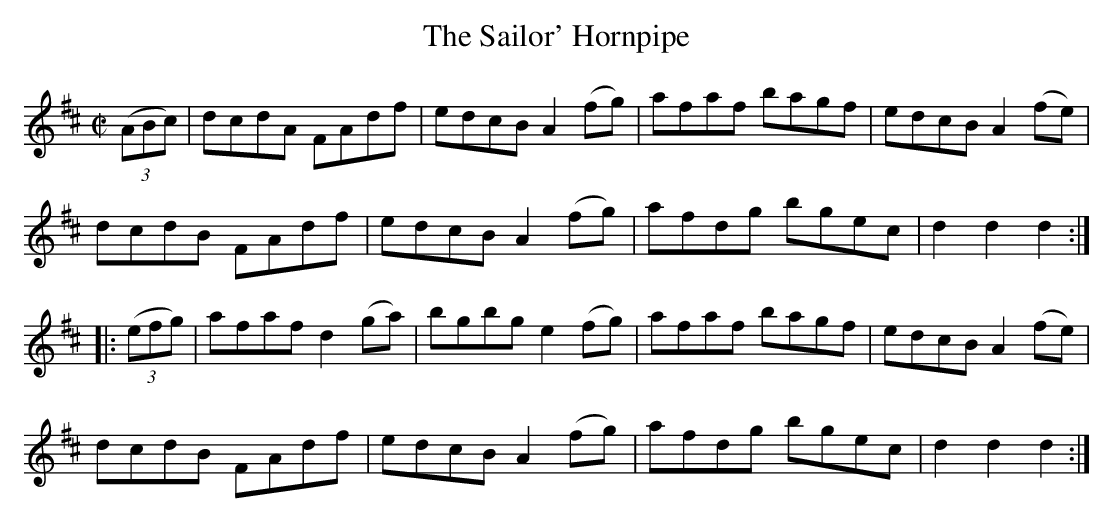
X:1
T: The Sailor' Hornpipe
M: C|
L: 1/8
K: D
(3(ABc)|dcdA FAdf|edcB A2 (fg)|afaf bagf|edcB A2 (fe)|
dcdB FAdf|edcB A2 (fg)|afdg bgec|d2 d2 d2:|
|:(3(efg)|afaf d2 (ga)|bgbg e2 (fg)|afaf bagf|edcB A2 (fe)|
dcdB FAdf|edcB A2 (fg)|afdg bgec|d2 d2 d2:|
